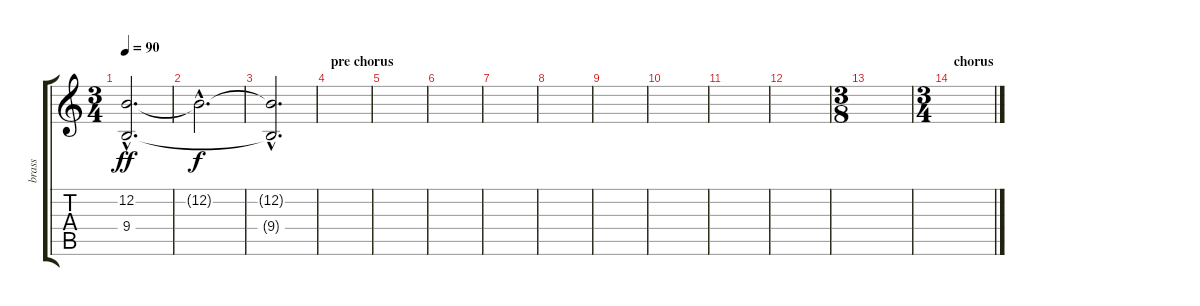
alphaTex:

\track ("brass" "brass") {instrument brasssection}
\staff {score tabs}
\tuning (E4 B3 G3 D3 A2 E2) {hide}
\ts (3 4)
\tempo 90
\clef g2
\ks c
(12.2{hac} 9.4{hac}).2{d dy ff} |
12.2{hac t}.2{d dy f} |
(12.2{hac t} 9.4{hac t}).2{d} |
\section ("" "pre chorus")
|
|
|
|
|
|
|
|
|
\ts (3 8)
|
\ts (3 4)
\section ("" "chorus")
